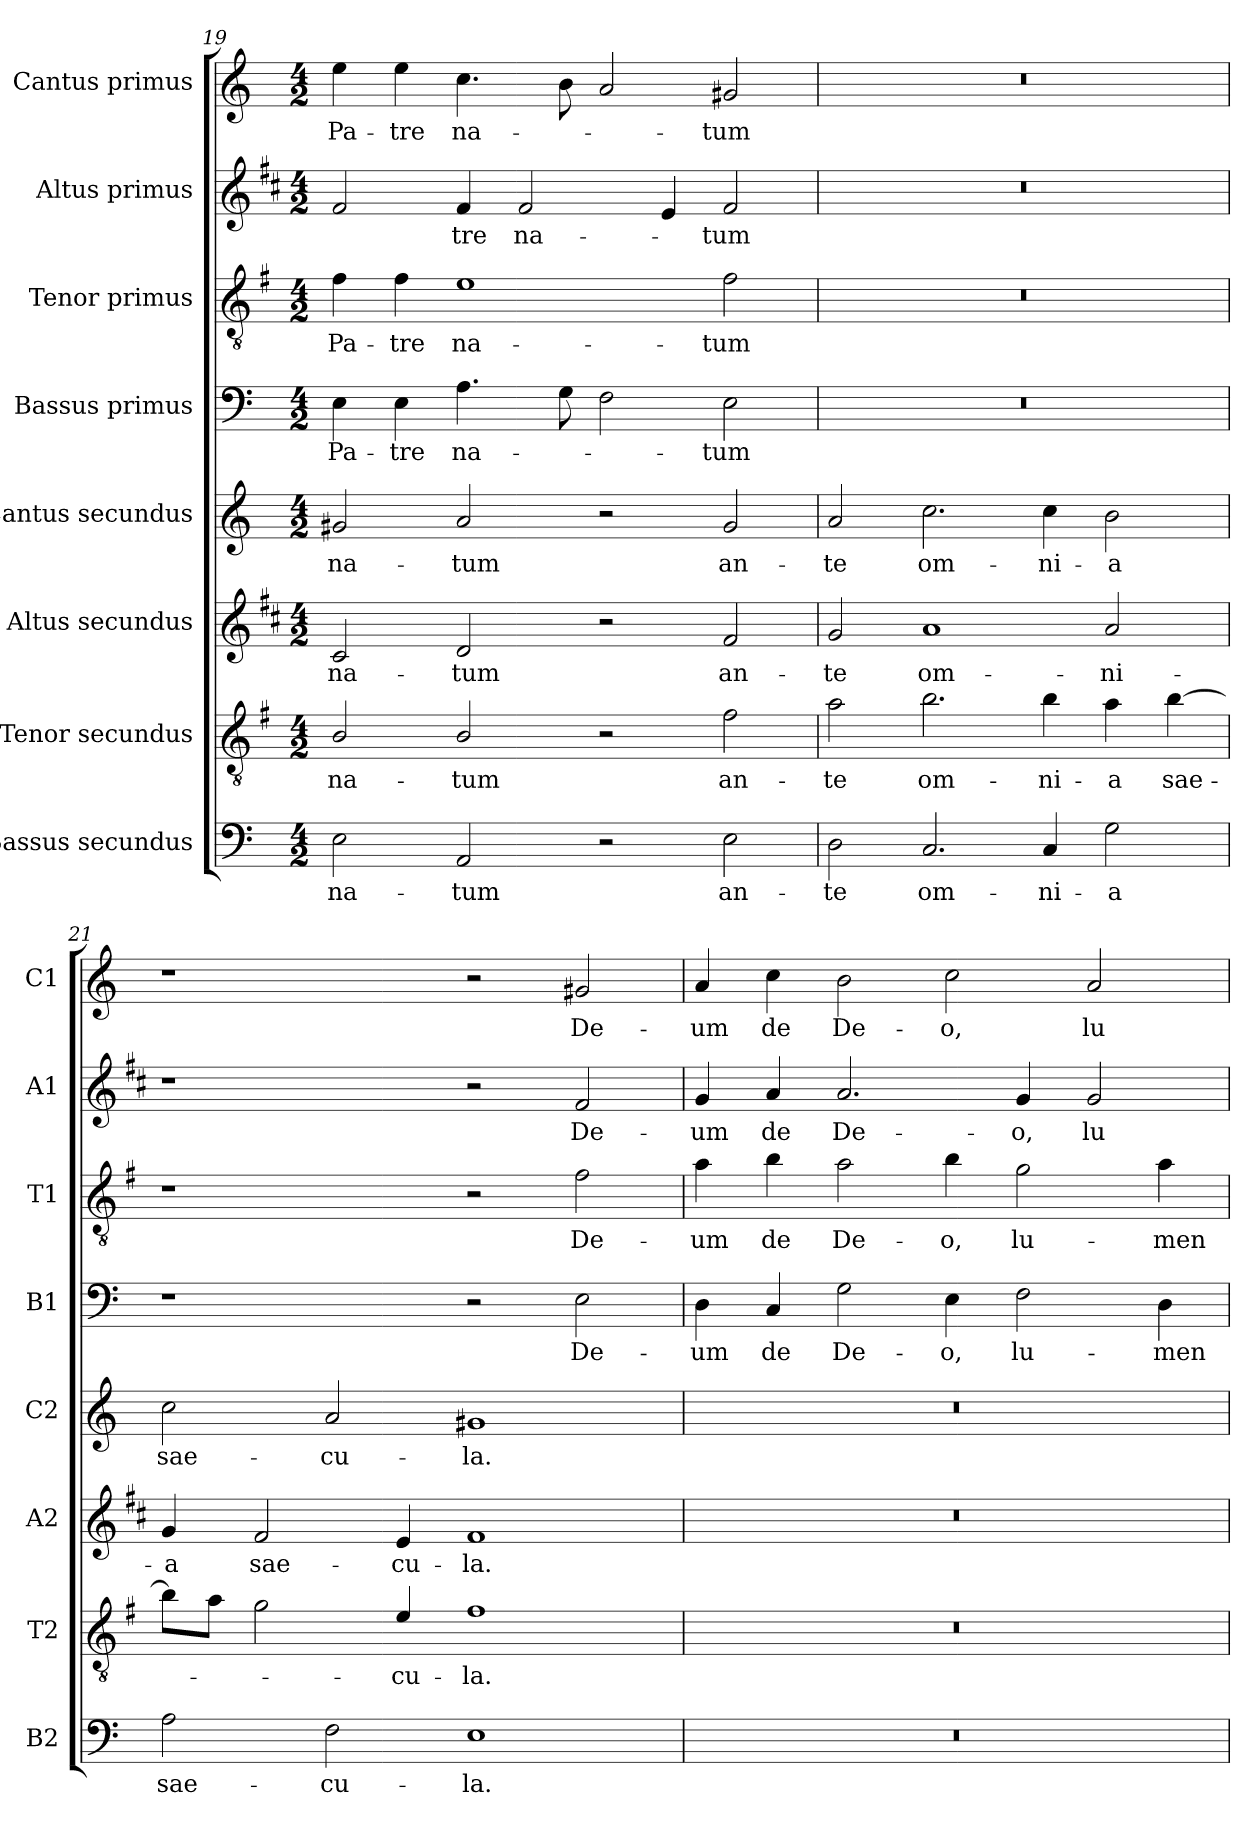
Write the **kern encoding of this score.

**kern	**text	**kern	**text	**kern	**text	**kern	**text	**kern	**text	**kern	**text	**kern	**text	**kern	**text
*part8	*part8	*part7	*part7	*part6	*part6	*part5	*part5	*part4	*part4	*part3	*part3	*part2	*part2	*part1	*part1
*staff8	*staff8	*staff7	*staff7	*staff6	*staff6	*staff5	*staff5	*staff4	*staff4	*staff3	*staff3	*staff2	*staff2	*staff1	*staff1
*I"Bassus secundus	*	*I"Tenor secundus	*	*I"Altus secundus	*	*I"Cantus secundus	*	*I"Bassus primus	*	*I"Tenor primus	*	*I"Altus primus	*	*I"Cantus primus	*
*I'B2	*	*I'T2	*	*I'A2	*	*I'C2	*	*I'B1	*	*I'T1	*	*I'A1	*	*I'C1	*
*clefF4	*	*clefGv2	*	*clefG2	*	*clefG2	*	*clefF4	*	*clefGv2	*	*clefG2	*	*clefG2	*
*	*	*ITrd4c7	*	*ITrd1c2	*	*	*	*	*	*ITrd4c7	*	*ITrd1c2	*	*	*
*k[]	*	*k[]	*	*k[]	*	*k[]	*	*k[]	*	*k[]	*	*k[]	*	*k[]	*
*C:	*	*C:	*	*C:	*	*C:	*	*C:	*	*C:	*	*C:	*	*C:	*
*M4/2	*	*M4/2	*	*M4/2	*	*M4/2	*	*M4/2	*	*M4/2	*	*M4/2	*	*M4/2	*
=19	=19	=19	=19	=19	=19	=19	=19	=19	=19	=19	=19	=19	=19	=19	=19
!	!LO:LY:b	!	!LO:LY:b	!	!LO:LY:b	!	!LO:LY:b	!	!LO:LY:b	!	!LO:LY:b	!	!	!	!LO:LY:b
2E\	na-	2E/	na-	2B/	na-	2g#X/	na-	4E\	Pa-	4B\	Pa-	2e/	.	4ee\	Pa-
!	!	!	!	!	!	!	!	!	!LO:LY:b	!	!LO:LY:b	!	!	!	!LO:LY:b
.	.	.	.	.	.	.	.	4E\	-tre	4B\	-tre	.	.	4ee\	-tre
!	!LO:LY:b	!	!LO:LY:b	!	!LO:LY:b	!	!LO:LY:b	!	!LO:LY:b	!	!LO:LY:b	!	!LO:LY:b	!	!LO:LY:b
2AA/	-tum	2E/	-tum	2c/	-tum	2a/	-tum	4.A\	na-	1A	na-	4e/	-tre	4.cc\	na-
!	!	!	!	!	!	!	!	!	!	!	!	!	!LO:LY:b	!	!
.	.	.	.	.	.	.	.	.	.	.	.	2e/	na-	.	.
.	.	.	.	.	.	.	.	8G\	.	.	.	.	.	8b\	.
2r	.	2r	.	2r	.	2r	.	2F\	.	.	.	.	.	2a/	.
.	.	.	.	.	.	.	.	.	.	.	.	4d/	.	.	.
!	!LO:LY:b	!	!LO:LY:b	!	!LO:LY:b	!	!LO:LY:b	!	!LO:LY:b	!	!LO:LY:b	!	!LO:LY:b	!	!LO:LY:b
2E\	an-	2B\	an-	2e/	an-	2g#/	an-	2E\	-tum	2B\	-tum	2e/	-tum	2g#X/	-tum
!!LO:PB:g=z
=20	=20	=20	=20	=20	=20	=20	=20	=20	=20	=20	=20	=20	=20	=20	=20
!	!LO:LY:b	!	!LO:LY:b	!	!LO:LY:b	!	!LO:LY:b	!	!	!	!	!	!	!	!
2D\	-te	2d\	-te	2f/	-te	2a/	-te	0r	.	0r	.	0r	.	0r	.
!	!LO:LY:b	!	!LO:LY:b	!	!LO:LY:b	!	!LO:LY:b	!	!	!	!	!	!	!	!
2.C/	om-	2.e\	om-	1g	om-	2.cc\	om-	.	.	.	.	.	.	.	.
!	!LO:LY:b	!	!LO:LY:b	!	!	!	!LO:LY:b	!	!	!	!	!	!	!	!
4C/	-ni-	4e\	-ni-	.	.	4cc\	-ni-	.	.	.	.	.	.	.	.
!	!LO:LY:b	!	!LO:LY:b	!	!LO:LY:b	!	!LO:LY:b	!	!	!	!	!	!	!	!
2G\	-a	4d\	-a	2g/	-ni-	2b\	-a	.	.	.	.	.	.	.	.
!	!	!	!LO:LY:b	!	!	!	!	!	!	!	!	!	!	!	!
.	.	[4e\	sae-	.	.	.	.	.	.	.	.	.	.	.	.
=21	=21	=21	=21	=21	=21	=21	=21	=21	=21	=21	=21	=21	=21	=21	=21
!	!LO:LY:b	!	!	!	!LO:LY:b	!	!LO:LY:b	!	!	!	!	!	!	!	!
2A\	sae-	8e\L]	.	4f/	-a	2cc\	sae-	1r	.	1r	.	1r	.	1r	.
.	.	8d\J	.	.	.	.	.	.	.	.	.	.	.	.	.
!	!	!	!	!	!LO:LY:b	!	!	!	!	!	!	!	!	!	!
.	.	2c\	.	2e/	sae-	.	.	.	.	.	.	.	.	.	.
!	!LO:LY:b	!	!	!	!	!	!LO:LY:b	!	!	!	!	!	!	!	!
2F\	-cu-	.	.	.	.	2a/	-cu-	.	.	.	.	.	.	.	.
!	!	!	!LO:LY:b	!	!LO:LY:b	!	!	!	!	!	!	!	!	!	!
.	.	4A/	-cu-	4d/	-cu-	.	.	.	.	.	.	.	.	.	.
!	!LO:LY:b	!	!LO:LY:b	!	!LO:LY:b	!	!LO:LY:b	!	!	!	!	!	!	!	!
1E	-la.	1B	-la.	1e	-la.	1g#X	-la.	2r	.	2r	.	2r	.	2r	.
!	!	!	!	!	!	!	!	!	!LO:LY:b	!	!LO:LY:b	!	!LO:LY:b	!	!LO:LY:b
.	.	.	.	.	.	.	.	2E\	De-	2B\	De-	2e/	De-	2g#X/	De-
=22	=22	=22	=22	=22	=22	=22	=22	=22	=22	=22	=22	=22	=22	=22	=22
!	!	!	!	!	!	!	!	!	!LO:LY:b	!	!LO:LY:b	!	!LO:LY:b	!	!LO:LY:b
0r	.	0r	.	0r	.	0r	.	4D\	-um	4d\	-um	4f/	-um	4a/	-um
!	!	!	!	!	!	!	!	!	!LO:LY:b	!	!LO:LY:b	!	!LO:LY:b	!	!LO:LY:b
.	.	.	.	.	.	.	.	4C/	de	4e\	de	4g/	de	4cc\	de
!	!	!	!	!	!	!	!	!	!LO:LY:b	!	!LO:LY:b	!	!LO:LY:b	!	!LO:LY:b
.	.	.	.	.	.	.	.	2G\	De-	2d\	De-	2.g/	De-	2b\	De-
!	!	!	!	!	!	!	!	!	!LO:LY:b	!	!LO:LY:b	!	!	!	!LO:LY:b
.	.	.	.	.	.	.	.	4E\	-o,	4e\	-o,	.	.	2cc\	-o,
!	!	!	!	!	!	!	!	!	!LO:LY:b	!	!LO:LY:b	!	!LO:LY:b	!	!
.	.	.	.	.	.	.	.	2F\	lu-	2c\	lu-	4f/	-o,	.	.
!	!	!	!	!	!	!	!	!	!	!	!	!	!LO:LY:b	!	!LO:LY:b
.	.	.	.	.	.	.	.	.	.	.	.	2f/	lu-	2a/	lu-
!	!	!	!	!	!	!	!	!	!LO:LY:b	!	!LO:LY:b	!	!	!	!
.	.	.	.	.	.	.	.	4D\	-men	4d\	-men	.	.	.	.
=	=	=	=	=	=	=	=	=	=	=	=	=	=	=	=
*-	*-	*-	*-	*-	*-	*-	*-	*-	*-	*-	*-	*-	*-	*-	*-
